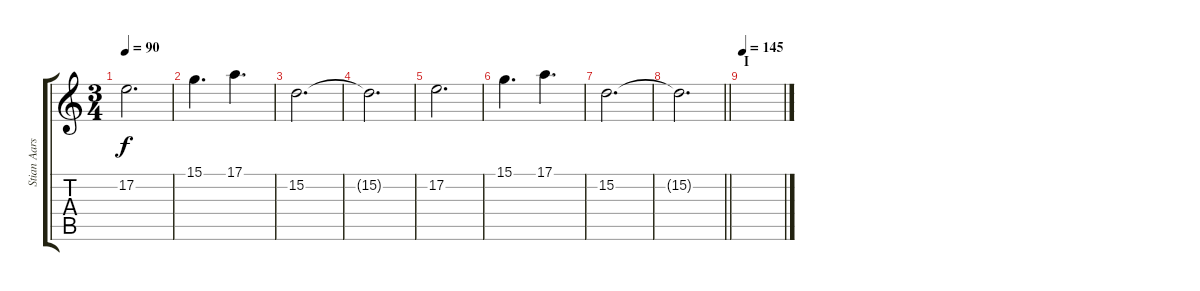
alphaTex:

\track ("Stian Aarstad" "Stian Aars") {instrument choiraahs}
\staff {score tabs}
\tuning (E4 B3 G3 D3 A2 E2) {hide}
\ts (3 4)
\tempo 90
\clef g2
\ks c
17.2.2{d dy f} |
15.1.4{d} 17.1.4{d} |
15.2.2{d} |
15.2{t}.2{d} |
17.2.2{d} |
15.1.4{d} 17.1.4{d} |
15.2.2{d} |
\barLineRight lightlight
15.2{t}.2{d} |
\section ("" "I")
\tempo 145
